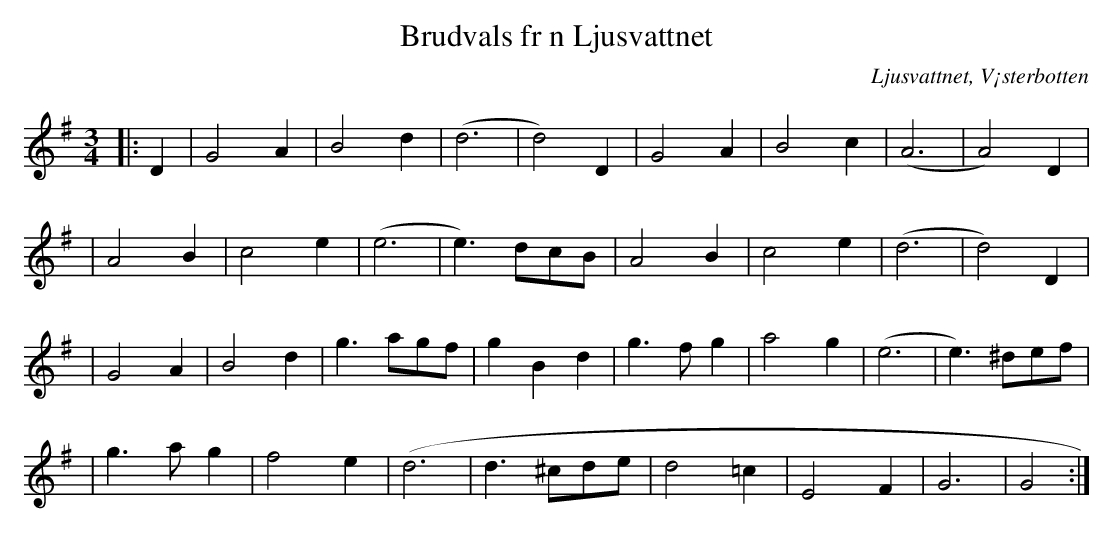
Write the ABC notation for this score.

X:1
T:Brudvals fr n Ljusvattnet
O:Ljusvattnet, V¡sterbotten
M:3/4
L:1/4
K:G
|: D | G2A | B2d | (d3 | d2)D | G2A | B2c | (A3 | A2)D |
|A2B | c2e | (e3 | e3/)d/c/B/ | A2B | c2e | (d3 | d2)D |
| G2A | B2d | g3/a/g/f/ | gBd | g3/f/g | a2 g | (e3 | e3/)^d/e/f/ |
| g3/a/g | f2e | (d3 | d3/^c/d/e/ | d2=c | E2F | G3 | G2 :|
